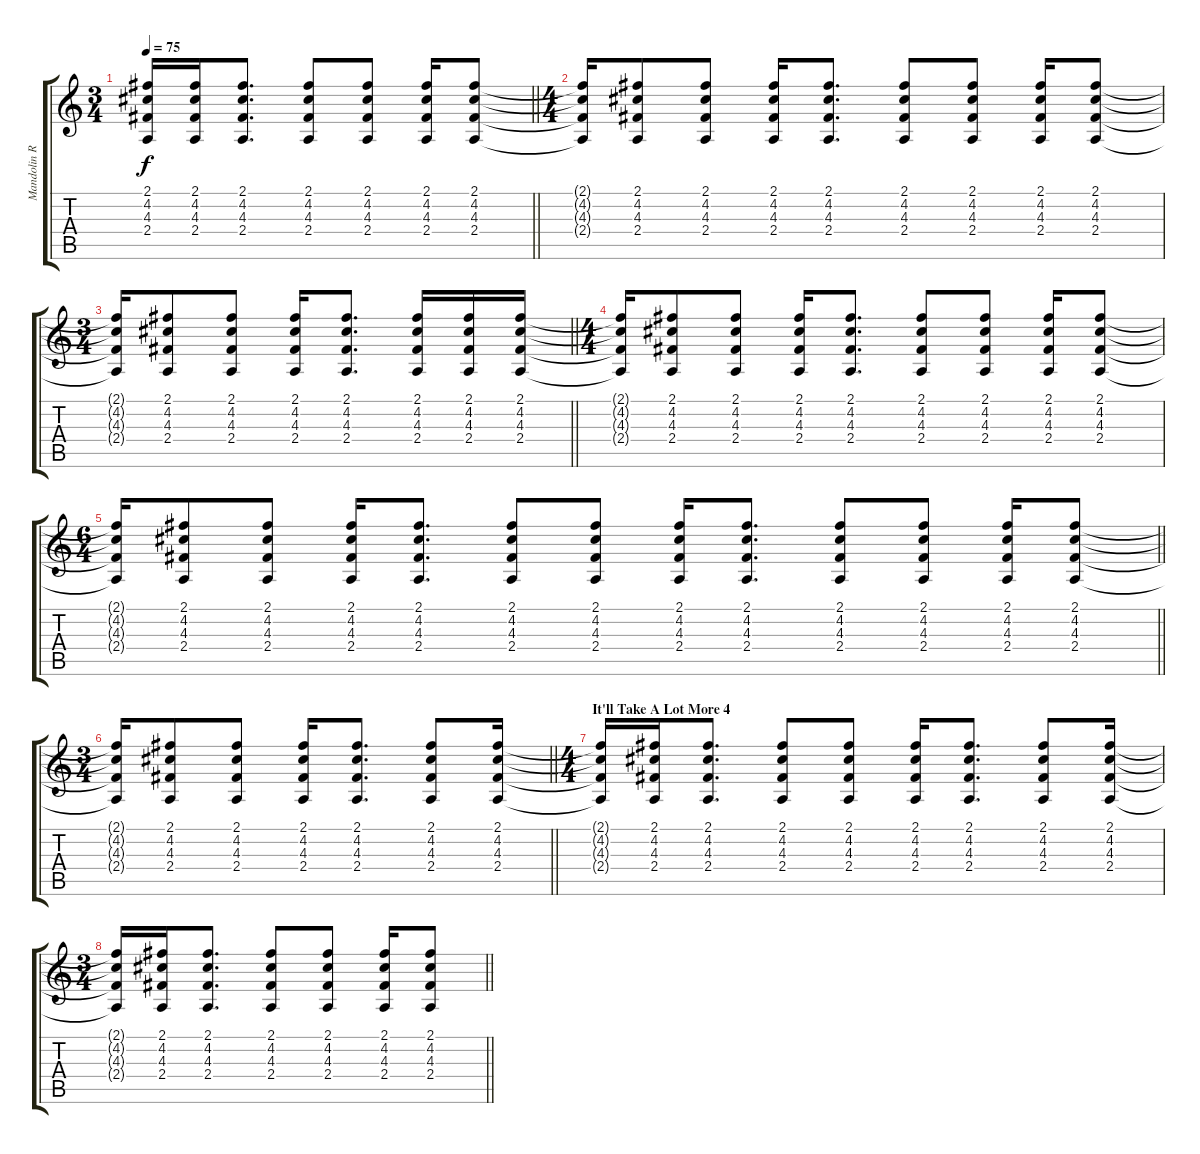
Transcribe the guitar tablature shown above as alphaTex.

\track ("Mandolin Right" "Mandolin R") {instrument acousticguitarsteel}
\staff {score tabs}
\tuning (E4 A3 D3 G2 E4 A3) {hide}
\ts (3 4)
\tempo 75
\clef g2
\barLineRight lightlight
\ks c
(2.1{t} 4.2{t} 4.3{t} 2.4{t}).16{dy f} (2.1 4.2 4.3 2.4).16 (2.1 4.2 4.3 2.4).8{d} (2.1 4.2 4.3 2.4).8 (2.1 4.2 4.3 2.4).8 (2.1 4.2 4.3 2.4).16 (2.1 4.2 4.3 2.4).8 |
\ts (4 4)
(2.1{t} 4.2{t} 4.3{t} 2.4{t}).16 (2.1 4.2 4.3 2.4).8 (2.1 4.2 4.3 2.4).8 (2.1 4.2 4.3 2.4).16 (2.1 4.2 4.3 2.4).8{d} (2.1 4.2 4.3 2.4).8 (2.1 4.2 4.3 2.4).8 (2.1 4.2 4.3 2.4).16 (2.1 4.2 4.3 2.4).8 |
\ts (3 4)
\barLineRight lightlight
(2.1{t} 4.2{t} 4.3{t} 2.4{t}).16 (2.1 4.2 4.3 2.4).8 (2.1 4.2 4.3 2.4).8 (2.1 4.2 4.3 2.4).16 (2.1 4.2 4.3 2.4).8{d} (2.1 4.2 4.3 2.4).16 (2.1 4.2 4.3 2.4).16 (2.1 4.2 4.3 2.4).16 |
\ts (4 4)
(2.1{t} 4.2{t} 4.3{t} 2.4{t}).16 (2.1 4.2 4.3 2.4).8 (2.1 4.2 4.3 2.4).8 (2.1 4.2 4.3 2.4).16 (2.1 4.2 4.3 2.4).8{d} (2.1 4.2 4.3 2.4).8 (2.1 4.2 4.3 2.4).8 (2.1 4.2 4.3 2.4).16 (2.1 4.2 4.3 2.4).8 |
\ts (6 4)
\barLineRight lightlight
(2.1{t} 4.2{t} 4.3{t} 2.4{t}).16 (2.1 4.2 4.3 2.4).8 (2.1 4.2 4.3 2.4).8 (2.1 4.2 4.3 2.4).16 (2.1 4.2 4.3 2.4).8{d} (2.1 4.2 4.3 2.4).8 (2.1 4.2 4.3 2.4).8 (2.1 4.2 4.3 2.4).16 (2.1 4.2 4.3 2.4).8{d} (2.1 4.2 4.3 2.4).8 (2.1 4.2 4.3 2.4).8 (2.1 4.2 4.3 2.4).16 (2.1 4.2 4.3 2.4).8 |
\ts (3 4)
\barLineRight lightlight
(2.1{t} 4.2{t} 4.3{t} 2.4{t}).16 (2.1 4.2 4.3 2.4).8 (2.1 4.2 4.3 2.4).8 (2.1 4.2 4.3 2.4).16 (2.1 4.2 4.3 2.4).8{d} (2.1 4.2 4.3 2.4).8 (2.1 4.2 4.3 2.4).16 |
\ts (4 4)
\section ("" "It'll Take A Lot More 4")
(2.1{t} 4.2{t} 4.3{t} 2.4{t}).16 (2.1 4.2 4.3 2.4).16 (2.1 4.2 4.3 2.4).8{d} (2.1 4.2 4.3 2.4).8 (2.1 4.2 4.3 2.4).8 (2.1 4.2 4.3 2.4).16 (2.1 4.2 4.3 2.4).8{d} (2.1 4.2 4.3 2.4).8 (2.1 4.2 4.3 2.4).16 |
\ts (3 4)
\barLineRight lightlight
(2.1{t} 4.2{t} 4.3{t} 2.4{t}).16 (2.1 4.2 4.3 2.4).16 (2.1 4.2 4.3 2.4).8{d} (2.1 4.2 4.3 2.4).8 (2.1 4.2 4.3 2.4).8 (2.1 4.2 4.3 2.4).16 (2.1 4.2 4.3 2.4).8
